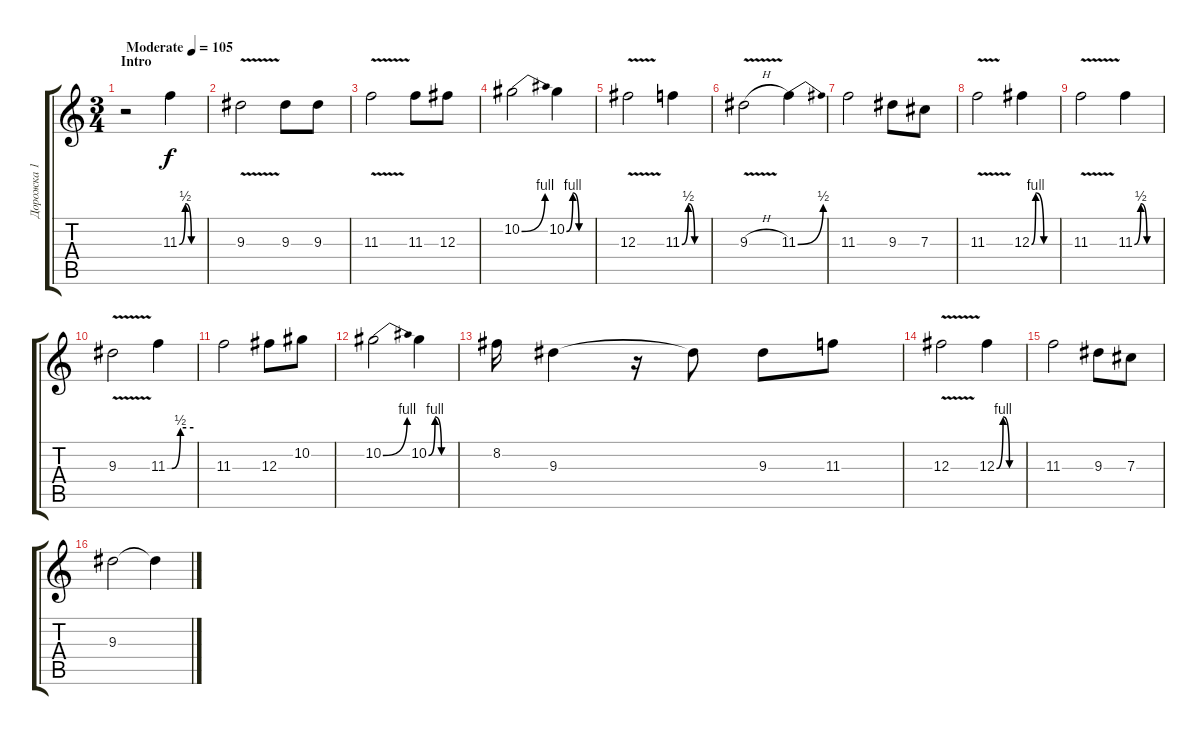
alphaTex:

\track ("Дорожка 1" "Дорожка 1") {instrument overdrivenguitar}
\staff {score tabs}
\tuning (Eb4 Bb3 Gb3 Db3 Ab2 Eb2) {hide}
\ts (3 4)
\section ("" "Intro")
\tempo (105 "Moderate")
\clef g2
\ks c
r.2{dy f instrument overdrivenguitar} 11.3{be (custom 0 0 15 2 30 0 60 0)}.4 |
9.3{v}.2 9.3.8 9.3.8 |
11.3{v}.2 11.3.8 12.3.8 |
10.2{be (bend 0 0 60 4)}.2 10.2{be (custom 0 0 15 4 30 0 60 0)}.4 |
12.3{v}.2 11.3{be (custom 0 0 15 2 30 0 60 0)}.4 |
9.3{v h}.2 11.3{be (bend 0 0 60 2)}.4 |
11.3.2 9.3.8 7.3.8 |
11.3{v}.2 12.3{be (custom 0 0 10 4 30 0 60 0)}.4 |
11.3{v}.2 11.3{be (custom 0 0 15 2 30 0 60 0)}.4 |
9.3{v}.2 11.3{be (custom 0 0 10 0 30 2 60 2)}.4 |
11.3.2 12.3.8 10.2.8 |
10.2{be (bend 0 0 60 4)}.2 10.2{be (custom 0 0 15 4 30 0 60 0)}.4 |
8.2.16 9.3.4 r.16 9.3{t}.8 9.3.8 11.3.8 |
12.3{v}.2 12.3{be (custom 0 0 15 4 30 0 45 0 60 0)}.4 |
11.3.2 9.3.8 7.3.8 |
9.3.2 9.3{t}.4
